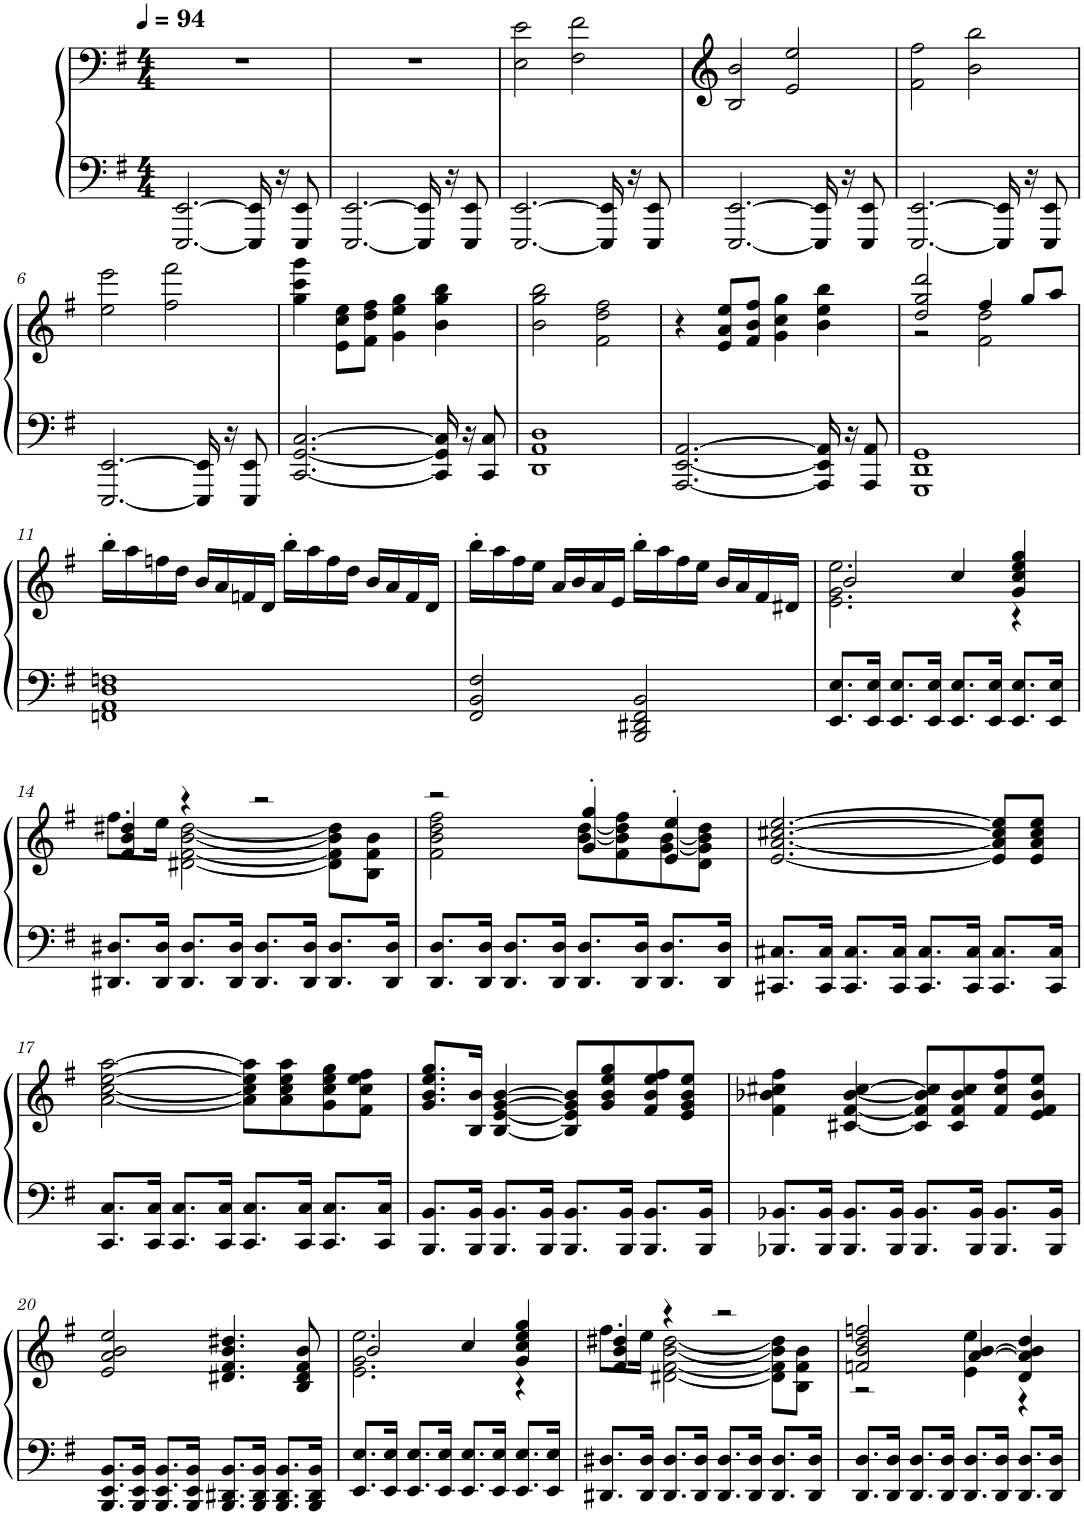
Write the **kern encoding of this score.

**kern	**kern
*part1	*part1
*staff2	*staff1
*I"Piano	*
*I'Pno.	*
*clefF4	*clefF4
*k[f#]	*k[f#]
*M4/4	*M4/4
*MM94	*MM94
=1	=1
[2.EEE/ [2.EE/	1r
16EEE/] 16EE/]	.
16r	.
8EEE/ 8EE/	.
=2	=2
[2.EEE/ [2.EE/	1r
16EEE/] 16EE/]	.
16r	.
8EEE/ 8EE/	.
=3	=3
[2.EEE/ [2.EE/	2E\ 2e\
.	2F#\ 2f#\
16EEE/] 16EE/]	.
16r	.
8EEE/ 8EE/	.
=4	=4
[2.EEE/ [2.EE/	2B/ 2b/
.	2e/ 2ee/
16EEE/] 16EE/]	.
16r	.
8EEE/ 8EE/	.
=5	=5
[2.EEE/ [2.EE/	2f#\ 2ff#\
.	2b\ 2bb\
16EEE/] 16EE/]	.
16r	.
8EEE/ 8EE/	.
!!LO:LB:g=z
=6	=6
[2.EEE/ [2.EE/	2ee\ 2eee\
.	2ff#\ 2fff#\
16EEE/] 16EE/]	.
16r	.
8EEE/ 8EE/	.
=7	=7
[2.CC/ [2.GG/ [2.C/	4gg\ 4ccc\ 4ggg\
.	8e\ 8cc\ 8ee\L
.	8f#\ 8dd\ 8ff#\J
.	4g\ 4ee\ 4gg\
16CC/] 16GG/] 16C/]	4b\ 4gg\ 4bb\
16r	.
8CC/ 8C/	.
=8	=8
1DD 1AA 1D	2b\ 2gg\ 2bb\
.	2f#\ 2dd\ 2ff#\
=9	=9
[2.AAA/ [2.EE/ [2.AA/	4r
.	8e/ 8a/ 8ee/L
.	8f#/ 8b/ 8ff#/J
.	4g\ 4cc\ 4gg\
16AAA/] 16EE/] 16AA/]	4b\ 4ee\ 4bb\
16r	.
8AAA/ 8AA/	.
=10	=10
*	*^
1GGG 1DD 1GG	2dd/ 2gg/ 2ddd/	2r
.	4ff#/	2f#\ 2dd\
.	8gg/L	.
.	8aa/J	.
*	*v	*v
!!LO:LB:g=z
=11	=11
1FFn 1AA 1D 1Fn	16bb'\LL
.	16aa\
.	16ffn\
.	16dd\JJ
.	16b/LL
.	16a/
.	16fn/
.	16d/JJ
.	16bb'\LL
.	16aa\
.	16ff\
.	16dd\JJ
.	16b/LL
.	16a/
.	16f/
.	16d/JJ
=12	=12
2FF#/ 2BB/ 2F#/	16bb'\LL
.	16aa\
.	16ff#\
.	16ee\JJ
.	16a/LL
.	16b/
.	16a/
.	16e/JJ
2BBB/ 2DD#X/ 2FF#/ 2BB/	16bb'\LL
.	16aa\
.	16ff#\
.	16ee\JJ
.	16b/LL
.	16a/
.	16f#/
.	16d#X/JJ
=13	=13
*	*^
8.EE/ 8.E/L	2b/	2.e\ 2.g\ 2.ee\
16EE/ 16E/Jk	.	.
8.EE/ 8.E/L	.	.
16EE/ 16E/Jk	.	.
8.EE/ 8.E/L	4cc/	.
16EE/ 16E/Jk	.	.
8.EE/ 8.E/L	4g/ 4cc/ 4ee/ 4gg/	4r
16EE/ 16E/Jk	.	.
!!LO:LB:g=z	!!
=14	=14	=14
8.DD#X/ 8.D#X/L	4f#/ 4b/ 4dd#X/	8.ff#\L
16DD#/ 16D#/Jk	.	16ee\Jk
8.DD#/ 8.D#/L	4r	[2d#X\ [2f#\ [2b\ [2dd#\
16DD#/ 16D#/Jk	.	.
8.DD#/ 8.D#/L	2r	.
16DD#/ 16D#/Jk	.	.
8.DD#/ 8.D#/L	.	8d#\] 8f#\] 8b\] 8dd#\]L
.	.	8B\ 8f#\ 8b\J
16DD#/ 16D#/Jk	.	.
=15	=15	=15
8.DD/ 8.D/L	2r	2f#\ 2b\ 2dd\ 2ff#\
16DD/ 16D/Jk	.	.
8.DD/ 8.D/L	.	.
16DD/ 16D/Jk	.	.
8.DD/ 8.D/L	4g/' 4gg/'	[8b\ [8dd\L
.	.	8f#\ 8b\] 8dd\] 8ff#\
16DD/ 16D/Jk	.	.
8.DD/ 8.D/L	4e/' 4ee/'	[8g\ [8b\
.	.	8d\ 8g\] 8b\] 8dd\J
16DD/ 16D/Jk	.	.
*	*v	*v
=16	=16
8.CC#X/ 8.C#X/L	[2.e/ [2.a/ [2.cc#X/ [2.ee/
16CC#/ 16C#/Jk	.
8.CC#/ 8.C#/L	.
16CC#/ 16C#/Jk	.
8.CC#/ 8.C#/L	.
16CC#/ 16C#/Jk	.
8.CC#/ 8.C#/L	8e/] 8a/] 8cc#/] 8ee/]L
.	8e/ 8a/ 8cc#/ 8ee/J
16CC#/ 16C#/Jk	.
!!LO:LB:g=z
=17	=17
8.CC/ 8.C/L	[2a\ [2cc\ [2ee\ [2aa\
16CC/ 16C/Jk	.
8.CC/ 8.C/L	.
16CC/ 16C/Jk	.
8.CC/ 8.C/L	8a\] 8cc\] 8ee\] 8aa\]L
.	8a\ 8cc\ 8ee\ 8aa\
16CC/ 16C/Jk	.
8.CC/ 8.C/L	8g\ 8cc\ 8ee\ 8gg\
.	8f#\ 8cc\ 8ee\ 8ff#\J
16CC/ 16C/Jk	.
=18	=18
8.BBB/ 8.BB/L	8.g/ 8.b/ 8.ee/ 8.gg/L
16BBB/ 16BB/Jk	16B/ 16b/Jk
8.BBB/ 8.BB/L	[4B/ [4e/ [4g/ [4b/
16BBB/ 16BB/Jk	.
8.BBB/ 8.BB/L	8B/] 8e/] 8g/] 8b/]L
.	8g/ 8b/ 8ee/ 8gg/
16BBB/ 16BB/Jk	.
8.BBB/ 8.BB/L	8f#/ 8b/ 8ee/ 8ff#/
.	8e/ 8g/ 8b/ 8ee/J
16BBB/ 16BB/Jk	.
=19	=19
8.BBB-X/ 8.BB-X/L	4f#\ 4b-X\ 4cc#X\ 4ff#\
16BBB-/ 16BB-/Jk	.
8.BBB-/ 8.BB-/L	[4c#X/ [4f#/ [4b-/ [4cc#/
16BBB-/ 16BB-/Jk	.
8.BBB-/ 8.BB-/L	8c#/] 8f#/] 8b-/] 8cc#/]L
.	8c#/ 8f#/ 8b-/ 8cc#/
16BBB-/ 16BB-/Jk	.
8.BBB-/ 8.BB-/L	8f#/ 8cc#/ 8ff#/
.	8e/ 8f#/ 8b-/ 8ee/J
16BBB-/ 16BB-/Jk	.
!!LO:LB:g=z
=20	=20
8.BBB/ 8.EE/ 8.BB/L	2e/ 2a/ 2b/ 2ee/
16BBB/ 16EE/ 16BB/Jk	.
8.BBB/ 8.EE/ 8.BB/L	.
16BBB/ 16EE/ 16BB/Jk	.
8.BBB/ 8.DD#X/ 8.BB/L	4.d#X/ 4.f#/ 4.b/ 4.dd#X/
16BBB/ 16DD#/ 16BB/Jk	.
8.BBB/ 8.DD#/ 8.BB/L	.
.	8B/ 8d#/ 8f#/ 8b/
16BBB/ 16DD#/ 16BB/Jk	.
=21	=21
*	*^
8.EE/ 8.E/L	2b/	2.e\ 2.g\ 2.ee\
16EE/ 16E/Jk	.	.
8.EE/ 8.E/L	.	.
16EE/ 16E/Jk	.	.
8.EE/ 8.E/L	4cc/	.
16EE/ 16E/Jk	.	.
8.EE/ 8.E/L	4g/ 4cc/ 4ee/ 4gg/	4r
16EE/ 16E/Jk	.	.
=22	=22	=22
8.DD#X/ 8.D#X/L	4f#/ 4b/ 4dd#X/	8.ff#\L
16DD#/ 16D#/Jk	.	16ee\Jk
8.DD#/ 8.D#/L	4r	[2d#X\ [2f#\ [2b\ [2dd#\
16DD#/ 16D#/Jk	.	.
8.DD#/ 8.D#/L	2r	.
16DD#/ 16D#/Jk	.	.
8.DD#/ 8.D#/L	.	8d#\] 8f#\] 8b\] 8dd#\]L
.	.	8B\ 8f#\ 8b\J
16DD#/ 16D#/Jk	.	.
=23	=23	=23
8.DD/ 8.D/L	2fn/ 2b/ 2dd/ 2ffn/	2r
16DD/ 16D/Jk	.	.
8.DD/ 8.D/L	.	.
16DD/ 16D/Jk	.	.
8.DD/ 8.D/L	[4a/ [4b/	4e\ 4ee\
16DD/ 16D/Jk	.	.
8.DD/ 8.D/L	4d/ 4a/] 4b/] 4dd/	4r
16DD/ 16D/Jk	.	.
*	*v	*v
=	=
*-	*-
